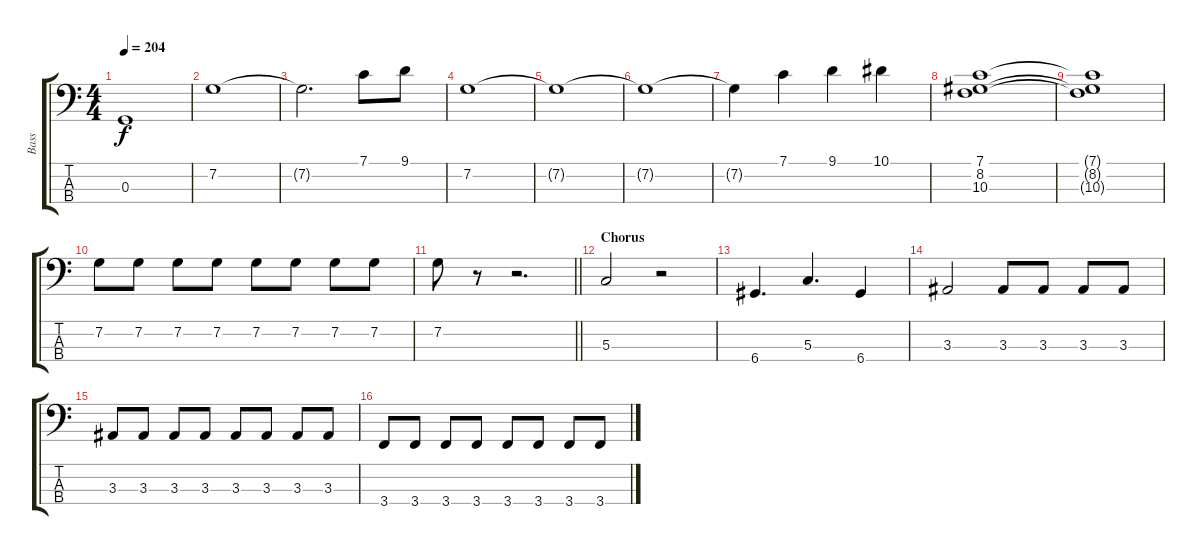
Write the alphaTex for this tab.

\track ("Bass" "Bass") {instrument electricbasspick}
\staff {score tabs}
\tuning (F2 C2 G1 D1) {hide}
\ts (4 4)
\tempo 204
\clef f4
\ks c
0.3{t}.1{dy f} |
7.2.1 |
7.2{t}.2{d} 7.1.8 9.1.8 |
7.2.1 |
7.2{t}.1 |
7.2{t}.1 |
7.2{t}.4 7.1.4 9.1.4 10.1.4 |
(7.1 8.2 10.3).1 |
(7.1{t} 8.2{t} 10.3{t}).1 |
7.2.8 7.2.8 7.2.8 7.2.8 7.2.8 7.2.8 7.2.8 7.2.8 |
\barLineRight lightlight
7.2.8 r.8 r.2{d} |
\section ("" "Chorus")
5.3.2 r.2 |
6.4.4{d} 5.3.4{d} 6.4.4 |
3.3.2 3.3.8 3.3.8 3.3.8 3.3.8 |
3.3.8 3.3.8 3.3.8 3.3.8 3.3.8 3.3.8 3.3.8 3.3.8 |
3.4.8 3.4.8 3.4.8 3.4.8 3.4.8 3.4.8 3.4.8 3.4.8
